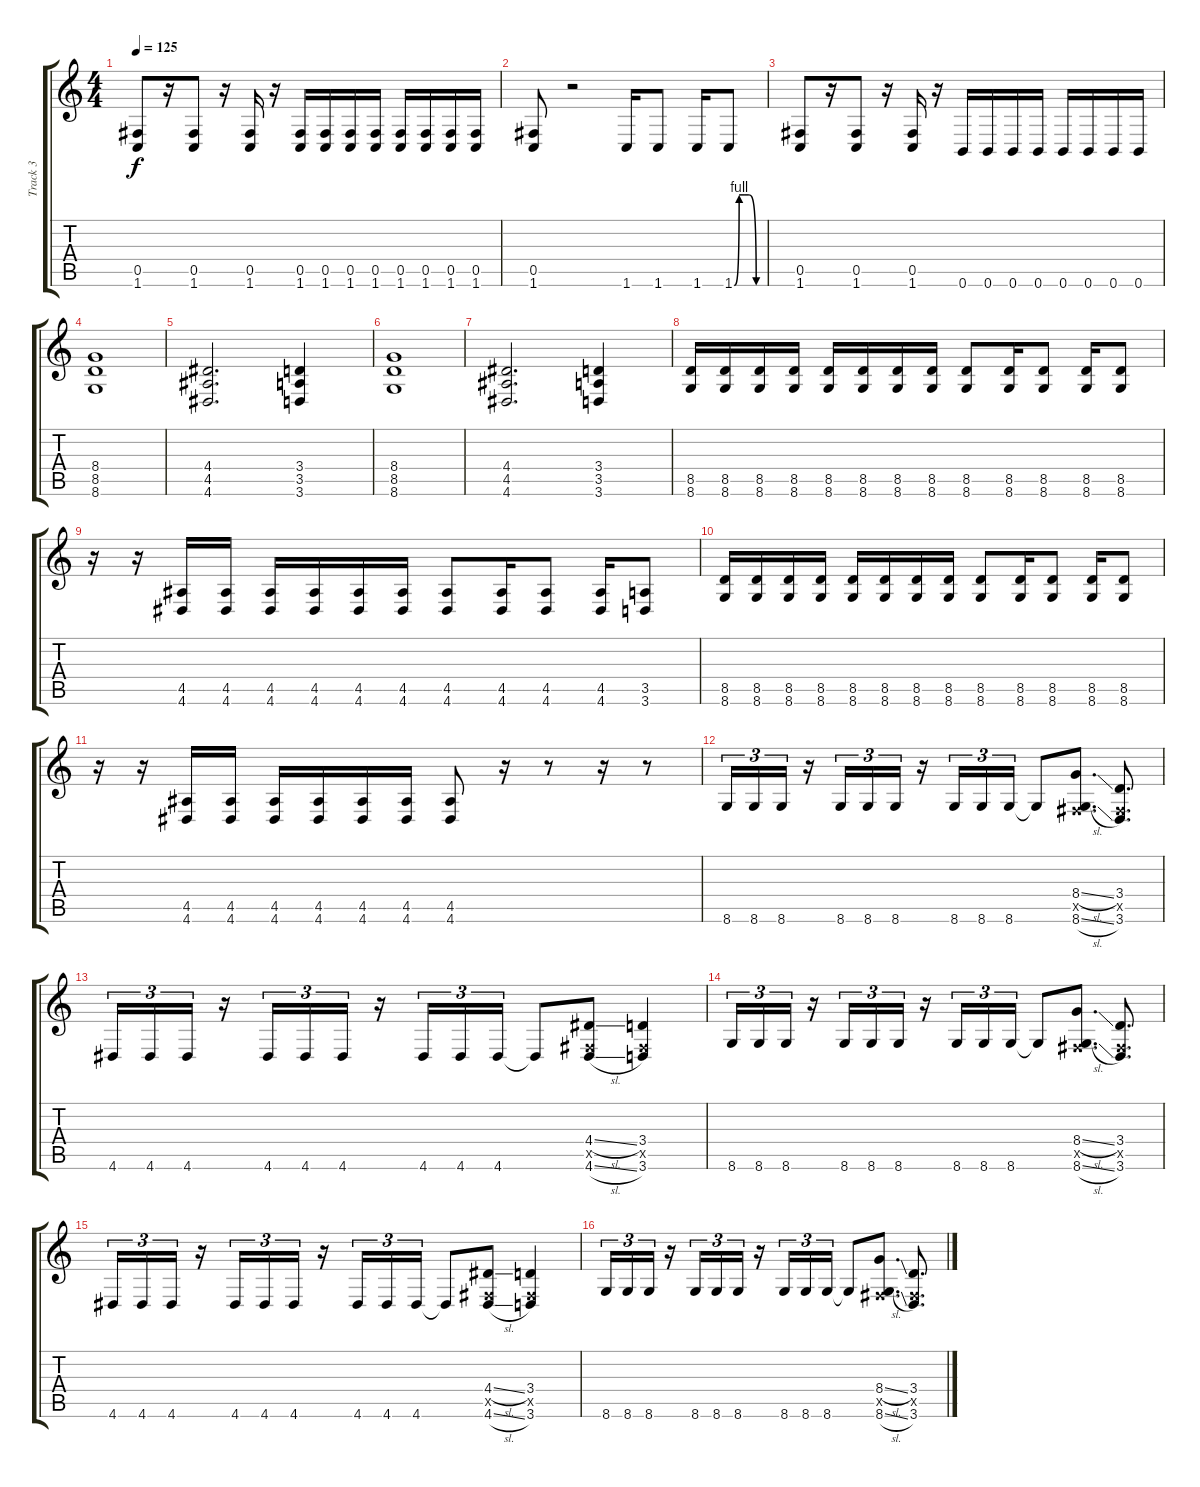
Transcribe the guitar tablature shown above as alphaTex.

\track ("Track 3" "Track 3") {instrument distortionguitar}
\staff {score tabs}
\tuning (Db4 Ab3 E3 B2 Gb2 B1) {hide}
\ts (4 4)
\tempo 125
\clef g2
\ks c
(0.5 1.6).8{dy f} r.16 (0.5 1.6).8 r.16 (0.5 1.6).16 r.16 (0.5 1.6).16 (0.5 1.6).16 (0.5 1.6).16 (0.5 1.6).16 (0.5 1.6).16 (0.5 1.6).16 (0.5 1.6).16 (0.5 1.6).16 |
(0.5 1.6).8 r.2 1.6.16 1.6.8 1.6.16 1.6{be (custom 0 0 10 4 20 4 30 4 45 0 60 0)}.8 |
(0.5 1.6).8 r.16 (0.5 1.6).8 r.16 (0.5 1.6).16 r.16 0.6.16 0.6.16 0.6.16 0.6.16 0.6.16 0.6.16 0.6.16 0.6.16 |
(8.4 8.5 8.6).1 |
(4.4 4.5 4.6).2{d} (3.4 3.5 3.6).4 |
(8.4 8.5 8.6).1 |
(4.4 4.5 4.6).2{d} (3.4 3.5 3.6).4 |
(8.5 8.6).16 (8.5 8.6).16 (8.5 8.6).16 (8.5 8.6).16 (8.5 8.6).16 (8.5 8.6).16 (8.5 8.6).16 (8.5 8.6).16 (8.5 8.6).8 (8.5 8.6).16 (8.5 8.6).8 (8.5 8.6).16 (8.5 8.6).8 |
r.16 r.16 (4.5 4.6).16 (4.5 4.6).16 (4.5 4.6).16 (4.5 4.6).16 (4.5 4.6).16 (4.5 4.6).16 (4.5 4.6).8 (4.5 4.6).16 (4.5 4.6).8 (4.5 4.6).16 (3.5 3.6).8 |
(8.5 8.6).16 (8.5 8.6).16 (8.5 8.6).16 (8.5 8.6).16 (8.5 8.6).16 (8.5 8.6).16 (8.5 8.6).16 (8.5 8.6).16 (8.5 8.6).8 (8.5 8.6).16 (8.5 8.6).8 (8.5 8.6).16 (8.5 8.6).8 |
r.16 r.16 (4.5 4.6).16 (4.5 4.6).16 (4.5 4.6).16 (4.5 4.6).16 (4.5 4.6).16 (4.5 4.6).16 (4.5 4.6).8 r.16 r.8 r.16 r.8 |
8.6.16{tu (3 2) volume 14} 8.6.16{tu (3 2)} 8.6.16{tu (3 2)} r.16 8.6.16{tu (3 2)} 8.6.16{tu (3 2)} 8.6.16{tu (3 2)} r.16 8.6.16{tu (3 2)} 8.6.16{tu (3 2)} 8.6.16{tu (3 2)} 8.6{t}.8 (8.4{sl} 0.5{x} 8.6{sl}).8{d} (3.4 0.5{x} 3.6).8{d} |
4.6.16{tu (3 2)} 4.6.16{tu (3 2)} 4.6.16{tu (3 2)} r.16 4.6.16{tu (3 2)} 4.6.16{tu (3 2)} 4.6.16{tu (3 2)} r.16 4.6.16{tu (3 2)} 4.6.16{tu (3 2)} 4.6.16{tu (3 2)} 4.6{t}.8 (4.4{sl} 0.5{x} 4.6{sl}).8 (3.4 0.5{x} 3.6).4 |
8.6.16{tu (3 2)} 8.6.16{tu (3 2)} 8.6.16{tu (3 2)} r.16 8.6.16{tu (3 2)} 8.6.16{tu (3 2)} 8.6.16{tu (3 2)} r.16 8.6.16{tu (3 2)} 8.6.16{tu (3 2)} 8.6.16{tu (3 2)} 8.6{t}.8 (8.4{sl} 0.5{x} 8.6{sl}).8{d} (3.4 0.5{x} 3.6).8{d} |
4.6.16{tu (3 2)} 4.6.16{tu (3 2)} 4.6.16{tu (3 2)} r.16 4.6.16{tu (3 2)} 4.6.16{tu (3 2)} 4.6.16{tu (3 2)} r.16 4.6.16{tu (3 2)} 4.6.16{tu (3 2)} 4.6.16{tu (3 2)} 4.6{t}.8 (4.4{sl} 0.5{x} 4.6{sl}).8 (3.4 0.5{x} 3.6).4 |
8.6.16{tu (3 2)} 8.6.16{tu (3 2)} 8.6.16{tu (3 2)} r.16 8.6.16{tu (3 2)} 8.6.16{tu (3 2)} 8.6.16{tu (3 2)} r.16 8.6.16{tu (3 2)} 8.6.16{tu (3 2)} 8.6.16{tu (3 2)} 8.6{t}.8 (8.4{sl} 0.5{x} 8.6{sl}).8{d} (3.4 0.5{x} 3.6).8{d}
